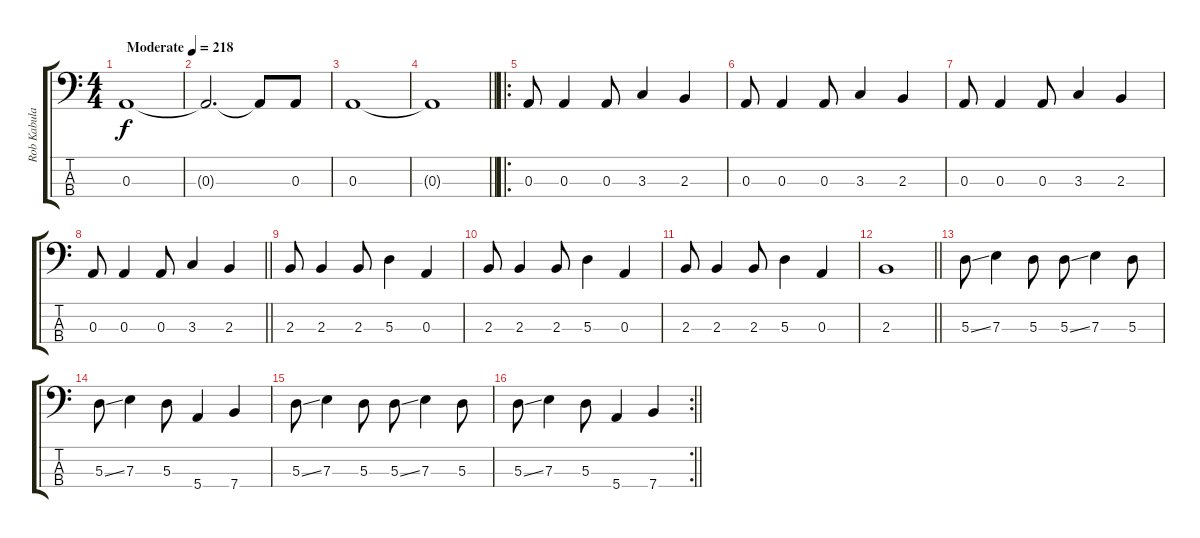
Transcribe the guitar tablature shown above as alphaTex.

\track ("Rob Kabula" "Rob Kabula") {instrument electricbasspick}
\staff {score tabs}
\tuning (G2 D2 A1 E1) {hide}
\ts (4 4)
\tempo (218 "Moderate")
\clef f4
\ks c
0.3.1{dy f instrument electricbasspick} |
0.3{t}.2{d} 0.3{t}.8 0.3.8 |
0.3.1 |
\barLineRight lightlight
0.3{t}.1 |
\ro
\section ("" "")
0.3.8 0.3.4 0.3.8 3.3.4 2.3.4 |
0.3.8 0.3.4 0.3.8 3.3.4 2.3.4 |
0.3.8 0.3.4 0.3.8 3.3.4 2.3.4 |
\barLineRight lightlight
0.3.8 0.3.4 0.3.8 3.3.4 2.3.4 |
\section ("" "")
2.3.8 2.3.4 2.3.8 5.3.4 0.3.4 |
2.3.8 2.3.4 2.3.8 5.3.4 0.3.4 |
2.3.8 2.3.4 2.3.8 5.3.4 0.3.4 |
\barLineRight lightlight
2.3.1 |
\section ("" "")
5.3{ss}.8 7.3.4 5.3.8 5.3{ss}.8 7.3.4 5.3.8 |
5.3{ss}.8 7.3.4 5.3.8 5.4.4 7.4.4 |
5.3{ss}.8 7.3.4 5.3.8 5.3{ss}.8 7.3.4 5.3.8 |
\rc 2
\barLineRight lightlight
5.3{ss}.8 7.3.4 5.3.8 5.4.4 7.4.4
